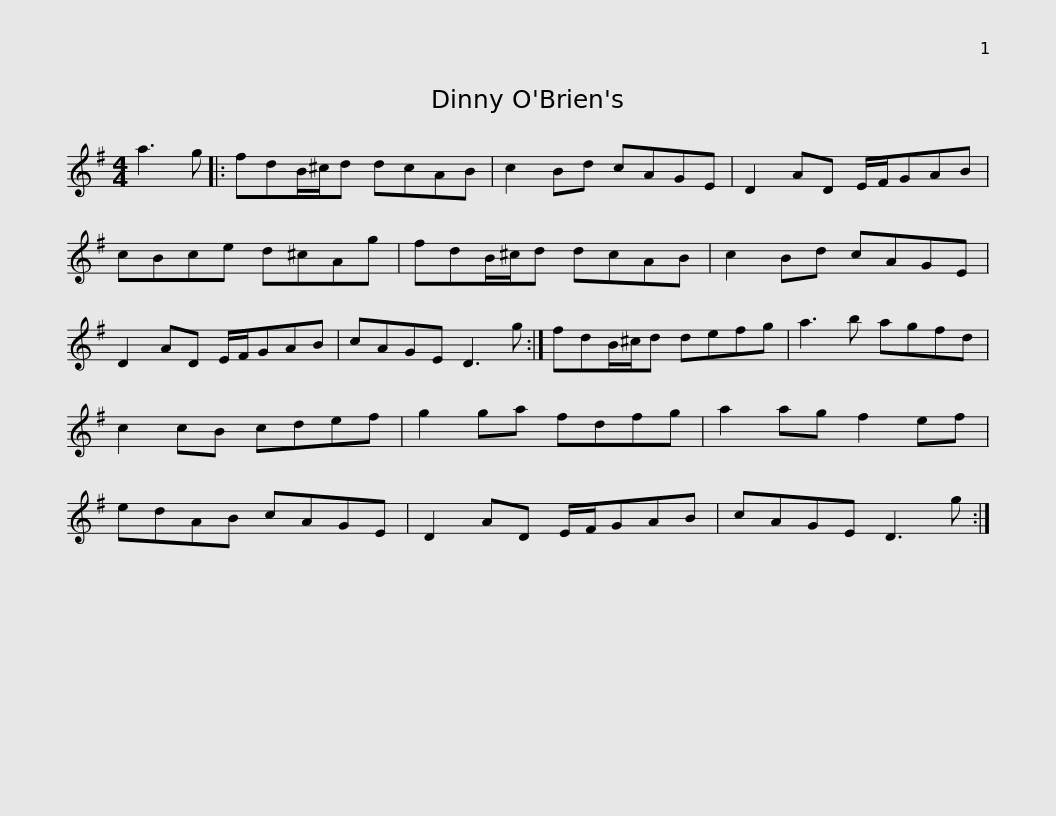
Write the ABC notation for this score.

X:1
L:1/8
M:4/4
I:linebreak $
K:G
V:1 treble
V:1
 a3 g |: fdB/^c/d dcAB | c2 Bd cAGE | D2 AD E/F/GAB | cBce d^cAg |$ %5
 fdB/^c/d dcAB | c2 Bd cAGE | D2 AD E/F/GAB | cAGE D3 g :| fdB/^c/d defg |$ %10
 a3 b agfd | c2 cB cdef | g2 ga fdfg | a2 ag f2 ef | edAB cAGE | %15
 D2 AD E/F/GAB |$ cAGE D3 g :| %17
